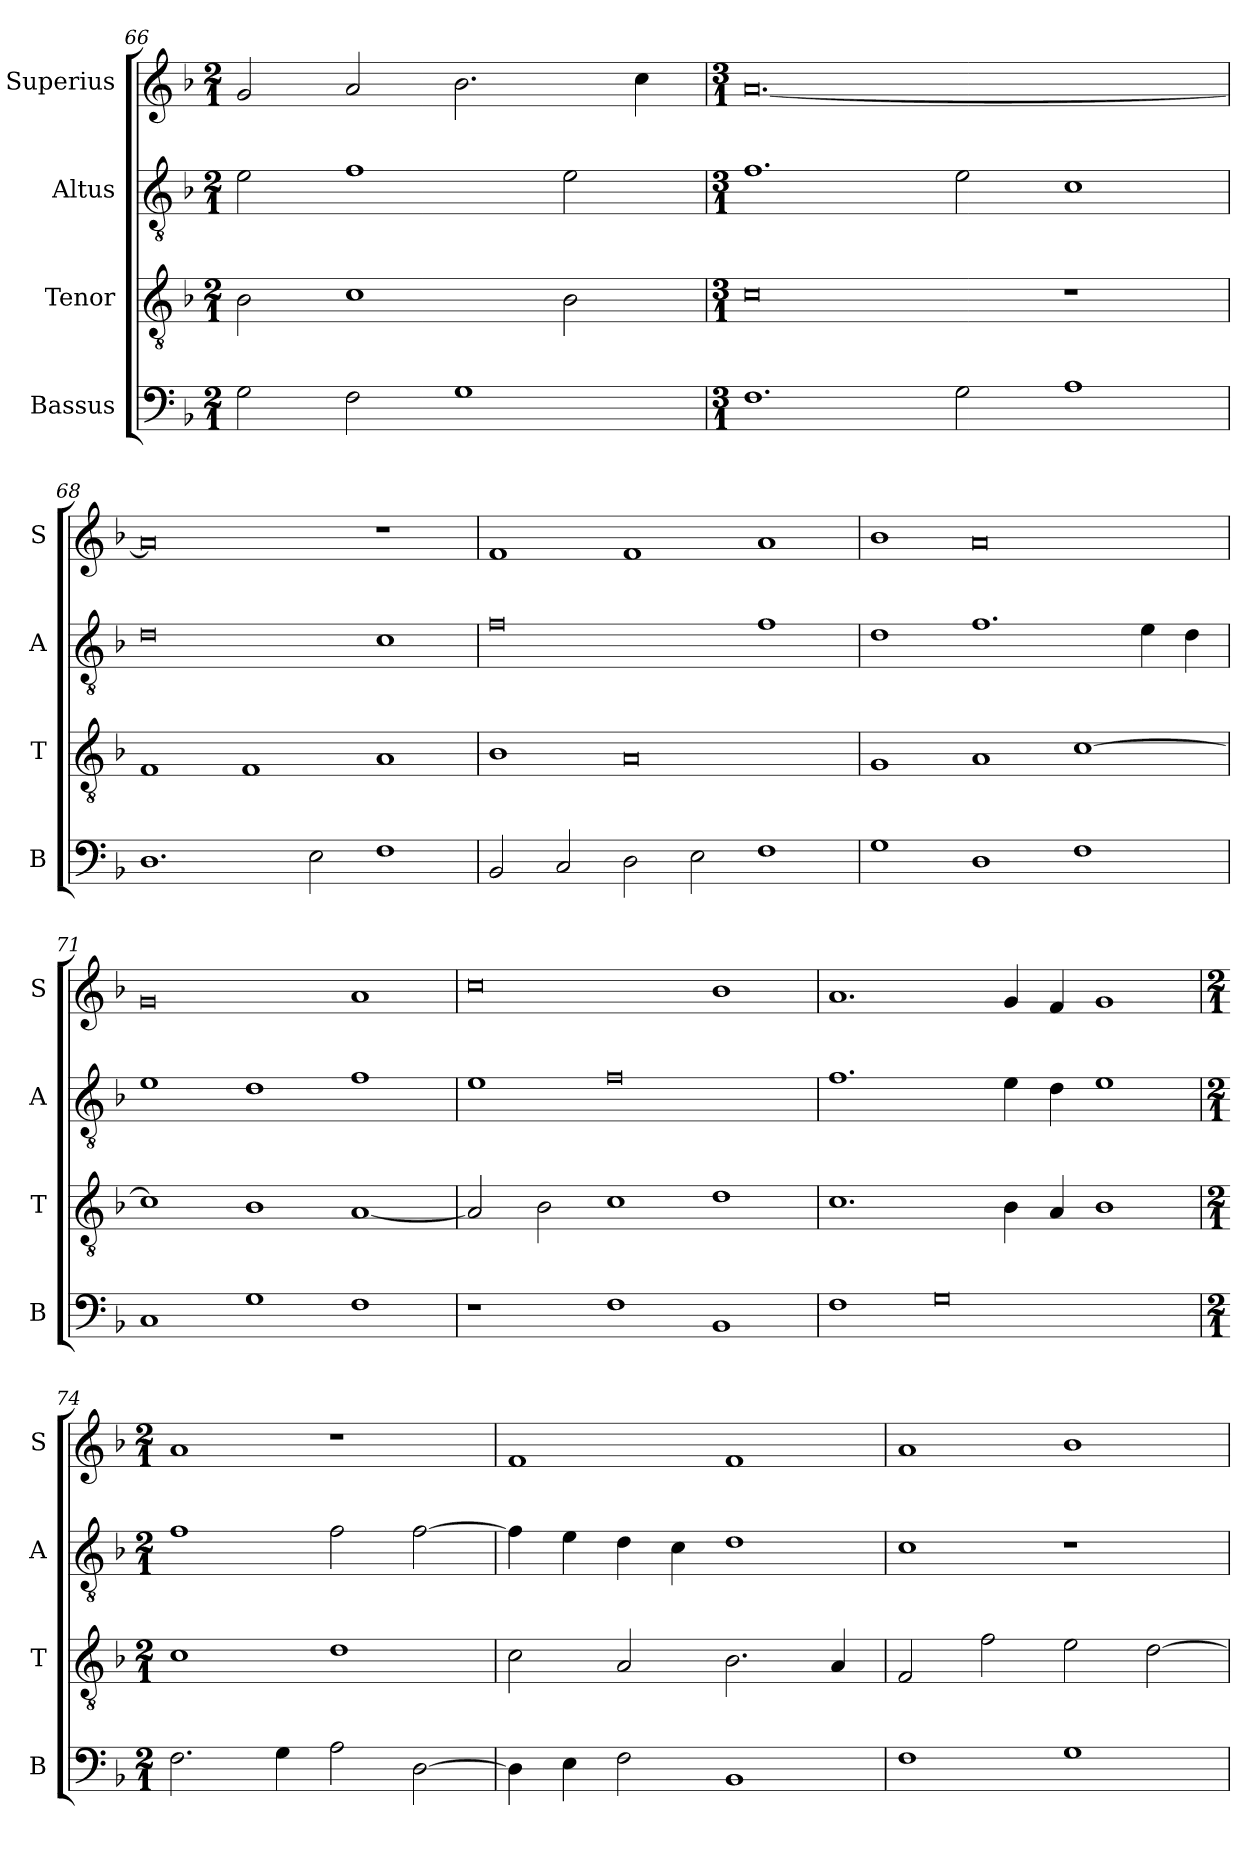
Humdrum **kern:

**kern	**kern	**kern	**kern
*part4	*part3	*part2	*part1
*staff4	*staff3	*staff2	*staff1
*I"Bassus	*I"Tenor	*I"Altus	*I"Superius
*I'B	*I'T	*I'A	*I'S
*clefF4	*clefGv2	*clefGv2	*clefG2
*k[b-]	*k[b-]	*k[b-]	*k[b-]
*F:	*F:	*F:	*F:
*M2/1	*M2/1	*M2/1	*M2/1
=66	=66	=66	=66
2G	2B-	2e	2g
2F	1c	1f	2a
1G	.	.	2.b-
.	2B-	2e	.
.	.	.	4cc
=67	=67	=67	=67
*M3/1	*M3/1	*M3/1	*M3/1
1.F	0c	1.f	[0.a
2G	.	2e	.
1A	1r	1c	.
=68	=68	=68	=68
1.D	1F	0d	0a]
.	1F	.	.
2E	.	.	.
1F	1A	1c	1r
=69	=69	=69	=69
2BB-	1B-	0f	1f
2C	.	.	.
2D	0A	.	1f
2E	.	.	.
1F	.	1f	1a
=70	=70	=70	=70
1G	1G	1d	1b-
1D	1A	1.f	0a
1F	[1c	.	.
.	.	4e	.
.	.	4d	.
=71	=71	=71	=71
1C	1c]	1e	0g
1G	1B-	1d	.
1F	[1A	1f	1a
=72	=72	=72	=72
1r	2A]	1e	0cc
.	2B-	.	.
1F	1c	0f	.
1BB-	1d	.	1b-
=73	=73	=73	=73
1F	1.c	1.f	1.a
0G	.	.	.
.	4B-	4e	4g
.	4A	4d	4f
.	1B-	1e	1g
=74	=74	=74	=74
*M2/1	*M2/1	*M2/1	*M2/1
2.F	1c	1f	1a
4G	.	.	.
2A	1d	2f	1r
[2D	.	[2f	.
=75	=75	=75	=75
4D]	2c	4f]	1f
4E	.	4e	.
2F	2A	4d	.
.	.	4c	.
1BB-	2.B-	1d	1f
.	4A	.	.
=76	=76	=76	=76
1F	2F	1c	1a
.	2f	.	.
1G	2e	1r	1b-
.	[2d	.	.
=	=	=	=
*-	*-	*-	*-
